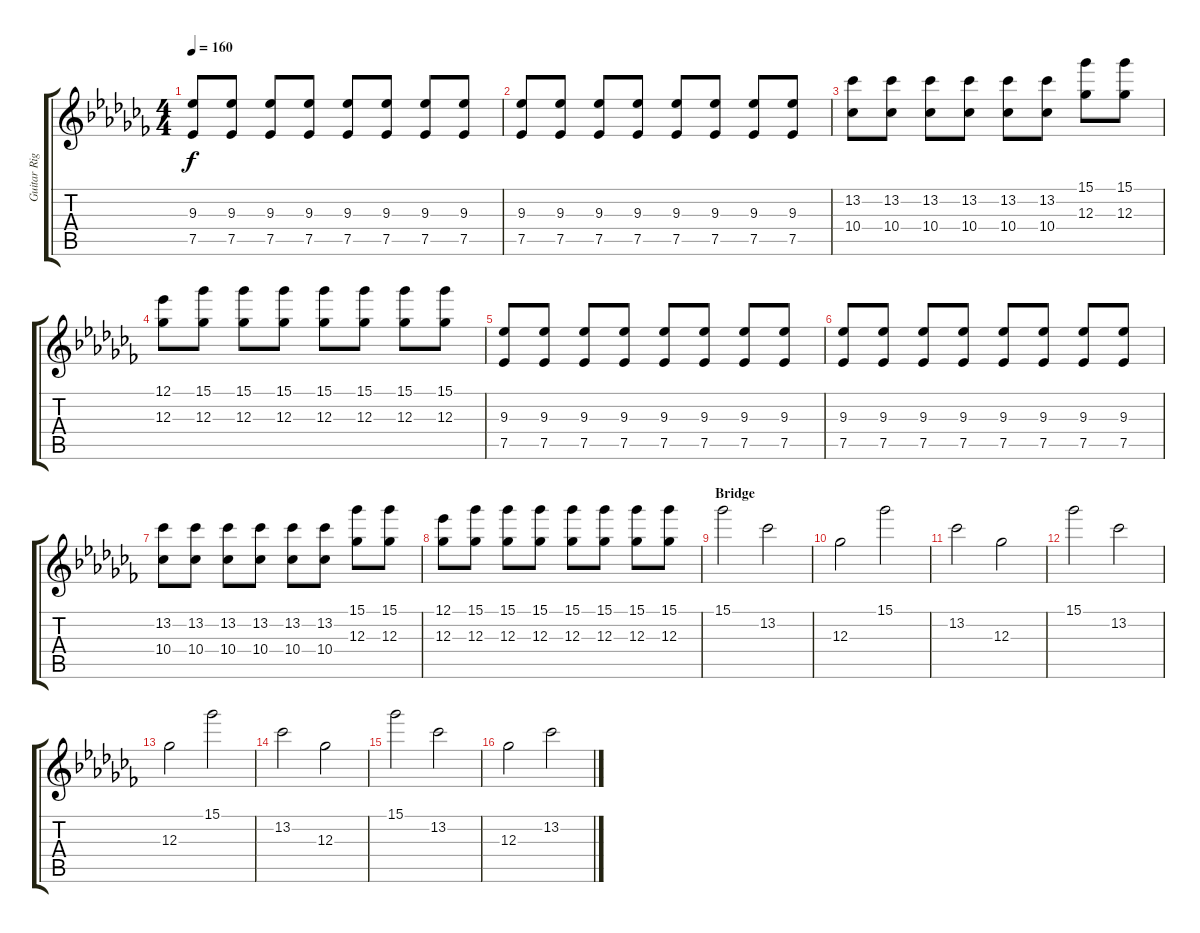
\track ("Guitar Right" "Guitar Rig") {instrument electricguitarjazz}
\staff {score tabs}
\tuning (Eb4 Bb3 Gb3 Db3 Ab2 Eb2) {hide}
\ts (4 4)
\tempo 160
\clef g2
\ks cb
(9.3 7.5).8{dy f volume 8 instrument overdrivenguitar} (9.3 7.5).8 (9.3 7.5).8 (9.3 7.5).8 (9.3 7.5).8 (9.3 7.5).8 (9.3 7.5).8 (9.3 7.5).8 |
(9.3 7.5).8 (9.3 7.5).8 (9.3 7.5).8 (9.3 7.5).8 (9.3 7.5).8 (9.3 7.5).8 (9.3 7.5).8 (9.3 7.5).8 |
(13.2 10.4).8 (13.2 10.4).8 (13.2 10.4).8 (13.2 10.4).8 (13.2 10.4).8 (13.2 10.4).8 (15.1 12.3).8 (15.1 12.3).8 |
(12.1 12.3).8 (15.1 12.3).8 (15.1 12.3).8 (15.1 12.3).8 (15.1 12.3).8 (15.1 12.3).8 (15.1 12.3).8 (15.1 12.3).8 |
(9.3 7.5).8 (9.3 7.5).8 (9.3 7.5).8 (9.3 7.5).8 (9.3 7.5).8 (9.3 7.5).8 (9.3 7.5).8 (9.3 7.5).8 |
(9.3 7.5).8 (9.3 7.5).8 (9.3 7.5).8 (9.3 7.5).8 (9.3 7.5).8 (9.3 7.5).8 (9.3 7.5).8 (9.3 7.5).8 |
(13.2 10.4).8 (13.2 10.4).8 (13.2 10.4).8 (13.2 10.4).8 (13.2 10.4).8 (13.2 10.4).8 (15.1 12.3).8 (15.1 12.3).8 |
(12.1 12.3).8 (15.1 12.3).8 (15.1 12.3).8 (15.1 12.3).8 (15.1 12.3).8 (15.1 12.3).8 (15.1 12.3).8 (15.1 12.3).8 |
\section ("" "Bridge")
15.1.2{volume 13 balance 16 instrument distortionguitar} 13.2.2 |
12.3.2 15.1.2 |
13.2.2 12.3.2 |
15.1.2 13.2.2 |
12.3.2 15.1.2 |
13.2.2 12.3.2 |
15.1.2 13.2.2 |
12.3.2 13.2.2
